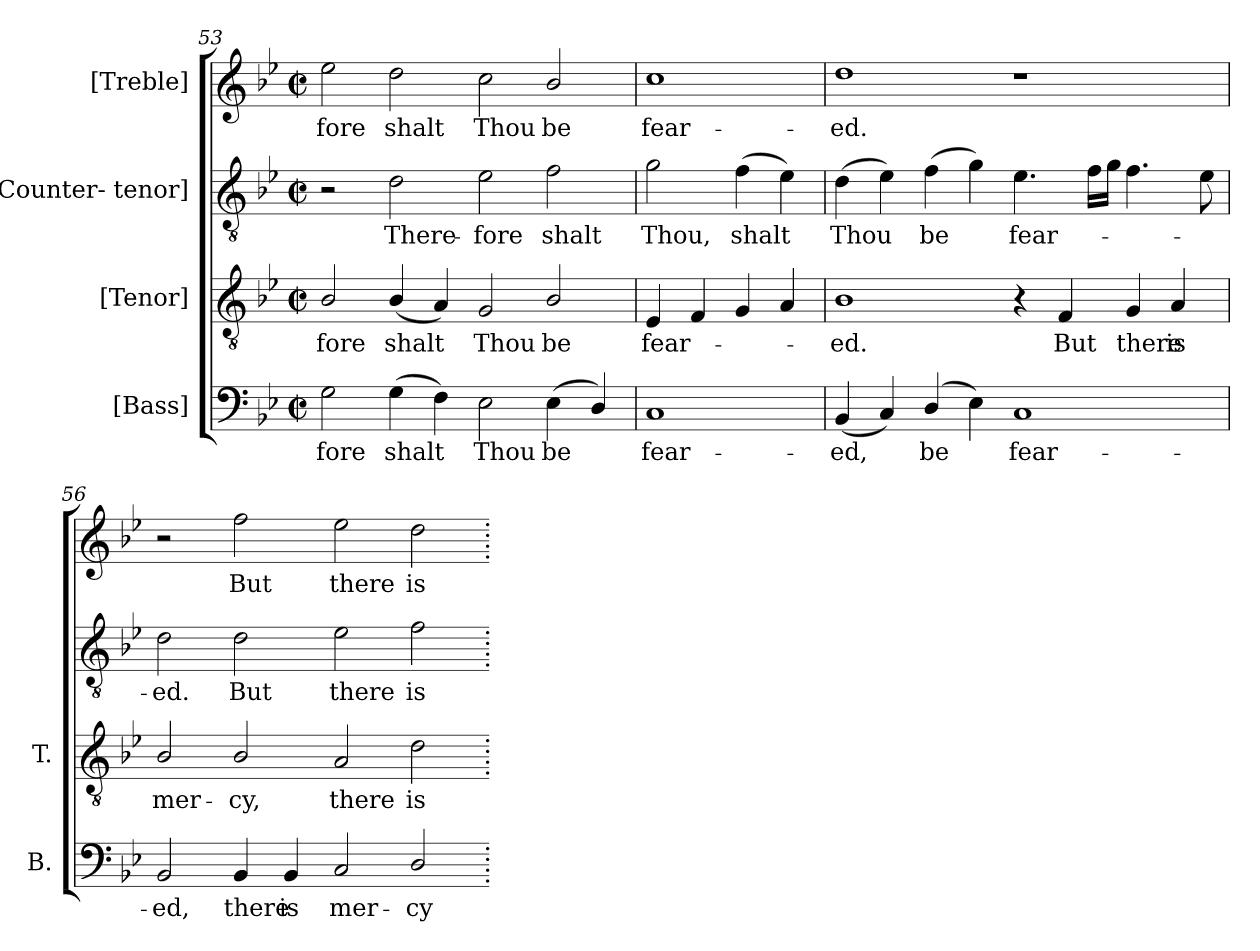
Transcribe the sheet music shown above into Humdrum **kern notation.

**kern	**text	**kern	**text	**kern	**text	**kern	**text
*part4	*part4	*part3	*part3	*part2	*part2	*part1	*part1
*staff4	*staff4	*staff3	*staff3	*staff2	*staff2	*staff1	*staff1
*I"[Bass]	*	*I"[Tenor]	*	*I"[Counter- tenor]	*	*I"[Treble]	*
*I'B.	*	*I'T.	*	*	*	*	*
*clefF4	*	*clefGv2	*	*clefGv2	*	*clefG2	*
*	*	*ITrd7c12	*	*ITrd7c12	*	*	*
*k[b-e-]	*	*k[b-e-]	*	*k[b-e-]	*	*k[b-e-]	*
*B-:	*	*B-:	*	*B-:	*	*B-:	*
*M2/2	*	*M2/2	*	*M2/2	*	*M2/2	*
*met(c|)	*	*met(c|)	*	*met(c|)	*	*met(c|)	*
=53	=53	=53	=53	=53	=53	=53	=53
!	!LO:LY:b:color=#000000	!	!	!	!	!	!
!	!	!	!LO:LY:b:color=#000000	!	!	!	!
!	!	!	!	!	!	!	!LO:LY:b:color=#000000
2Gi\	-fore	2BB-i/	-fore	2r	.	2ee-i\	-fore
!	!LO:LY:b:color=#000000	!	!	!	!	!	!
!	!	!	!LO:LY:b:color=#000000	!	!	!	!
!	!	!	!	!	!LO:LY:b:color=#000000	!	!
!	!	!	!	!	!	!	!LO:LY:b:color=#000000
(4Gi\	shalt	(4BB-i/	shalt	2Di\	There-	2ddi\	shalt
4Fi\)	.	4AAi/)	.	.	.	.	.
!	!LO:LY:b:color=#000000	!	!	!	!	!	!
!	!	!	!LO:LY:b:color=#000000	!	!	!	!
!	!	!	!	!	!LO:LY:b:color=#000000	!	!
!	!	!	!	!	!	!	!LO:LY:b:color=#000000
2E-i\	Thou	2GGi/	Thou	2E-i\	-fore	2cci\	Thou
!	!LO:LY:b:color=#000000	!	!	!	!	!	!
!	!	!	!LO:LY:b:color=#000000	!	!	!	!
!	!	!	!	!	!LO:LY:b:color=#000000	!	!
!	!	!	!	!	!	!	!LO:LY:b:color=#000000
(4E-i\	be	2BB-i/	be	2Fi\	shalt	2b-i/	be
4Di/)	.	.	.	.	.	.	.
=54	=54	=54	=54	=54	=54	=54	=54
!	!LO:LY:b:color=#000000	!	!	!	!	!	!
!	!	!	!LO:LY:b:color=#000000	!	!	!	!
!	!	!	!	!	!LO:LY:b:color=#000000	!	!
!	!	!	!	!	!	!	!LO:LY:b:color=#000000
1Ci	fear-	4EE-i/	fear-	2Gi\	Thou,	1cci	fear-
.	.	4FFi/	.	.	.	.	.
!	!	!	!	!	!LO:LY:b:color=#000000	!	!
.	.	4GGi/	.	(4Fi\	shalt	.	.
.	.	4AAi/	.	4E-i\)	.	.	.
!!LO:PB:g=z
=55	=55	=55	=55	=55	=55	=55	=55
!	!LO:LY:b:color=#000000	!	!	!	!	!	!
!	!	!	!LO:LY:b:color=#000000	!	!	!	!
!	!	!	!	!	!LO:LY:b:color=#000000	!	!
!	!	!	!	!	!	!	!LO:LY:b:color=#000000
(4BB-i/	-ed,	1BB-i	-ed.	(4Di\	Thou	1ddi	-ed.
4Ci/)	.	.	.	4E-i\)	.	.	.
!	!LO:LY:b:color=#000000	!	!	!	!	!	!
!	!	!	!	!	!LO:LY:b:color=#000000	!	!
(4Di/	be	.	.	(4Fi\	be	.	.
4E-i\)	.	.	.	4Gi\)	.	.	.
!	!LO:LY:b:color=#000000	!	!	!	!	!	!
!	!	!	!	!	!LO:LY:b:color=#000000	!	!
1Ci	fear-	4r	.	4.E-i\	fear-	1r	.
!	!	!	!LO:LY:b:color=#000000	!	!	!	!
.	.	4FFi/	But	.	.	.	.
.	.	.	.	16Fi\LL	.	.	.
.	.	.	.	16Gi\JJ	.	.	.
!	!	!	!LO:LY:b:color=#000000	!	!	!	!
.	.	4GGi/	there	4.Fi\	.	.	.
!	!	!	!LO:LY:b:color=#000000	!	!	!	!
.	.	4AAi/	is	.	.	.	.
.	.	.	.	8E-i\	.	.	.
=56	=56	=56	=56	=56	=56	=56	=56
!	!LO:LY:b:color=#000000	!	!	!	!	!	!
!	!	!	!LO:LY:b:color=#000000	!	!	!	!
!	!	!	!	!	!LO:LY:b:color=#000000	!	!
2BB-i/	-ed,	2BB-i/	mer-	2Di\	-ed.	2r	.
!	!LO:LY:b:color=#000000	!	!	!	!	!	!
!	!	!	!LO:LY:b:color=#000000	!	!	!	!
!	!	!	!	!	!LO:LY:b:color=#000000	!	!
!	!	!	!	!	!	!	!LO:LY:b:color=#000000
4BB-i/	there	2BB-i/	-cy,	2Di\	But	2ffi\	But
!	!LO:LY:b:color=#000000	!	!	!	!	!	!
4BB-i/	is	.	.	.	.	.	.
!	!LO:LY:b:color=#000000	!	!	!	!	!	!
!	!	!	!LO:LY:b:color=#000000	!	!	!	!
!	!	!	!	!	!LO:LY:b:color=#000000	!	!
!	!	!	!	!	!	!	!LO:LY:b:color=#000000
2Ci/	mer-	2AAi/	there	2E-i\	there	2ee-i\	there
!	!LO:LY:b:color=#000000	!	!	!	!	!	!
!	!	!	!LO:LY:b:color=#000000	!	!	!	!
!	!	!	!	!	!LO:LY:b:color=#000000	!	!
!	!	!	!	!	!	!	!LO:LY:b:color=#000000
2Di/	-cy	2Di\	is	2Fi\	is	2ddi\	is
=.	=.	=.	=.	=.	=.	=.	=.
*-	*-	*-	*-	*-	*-	*-	*-
